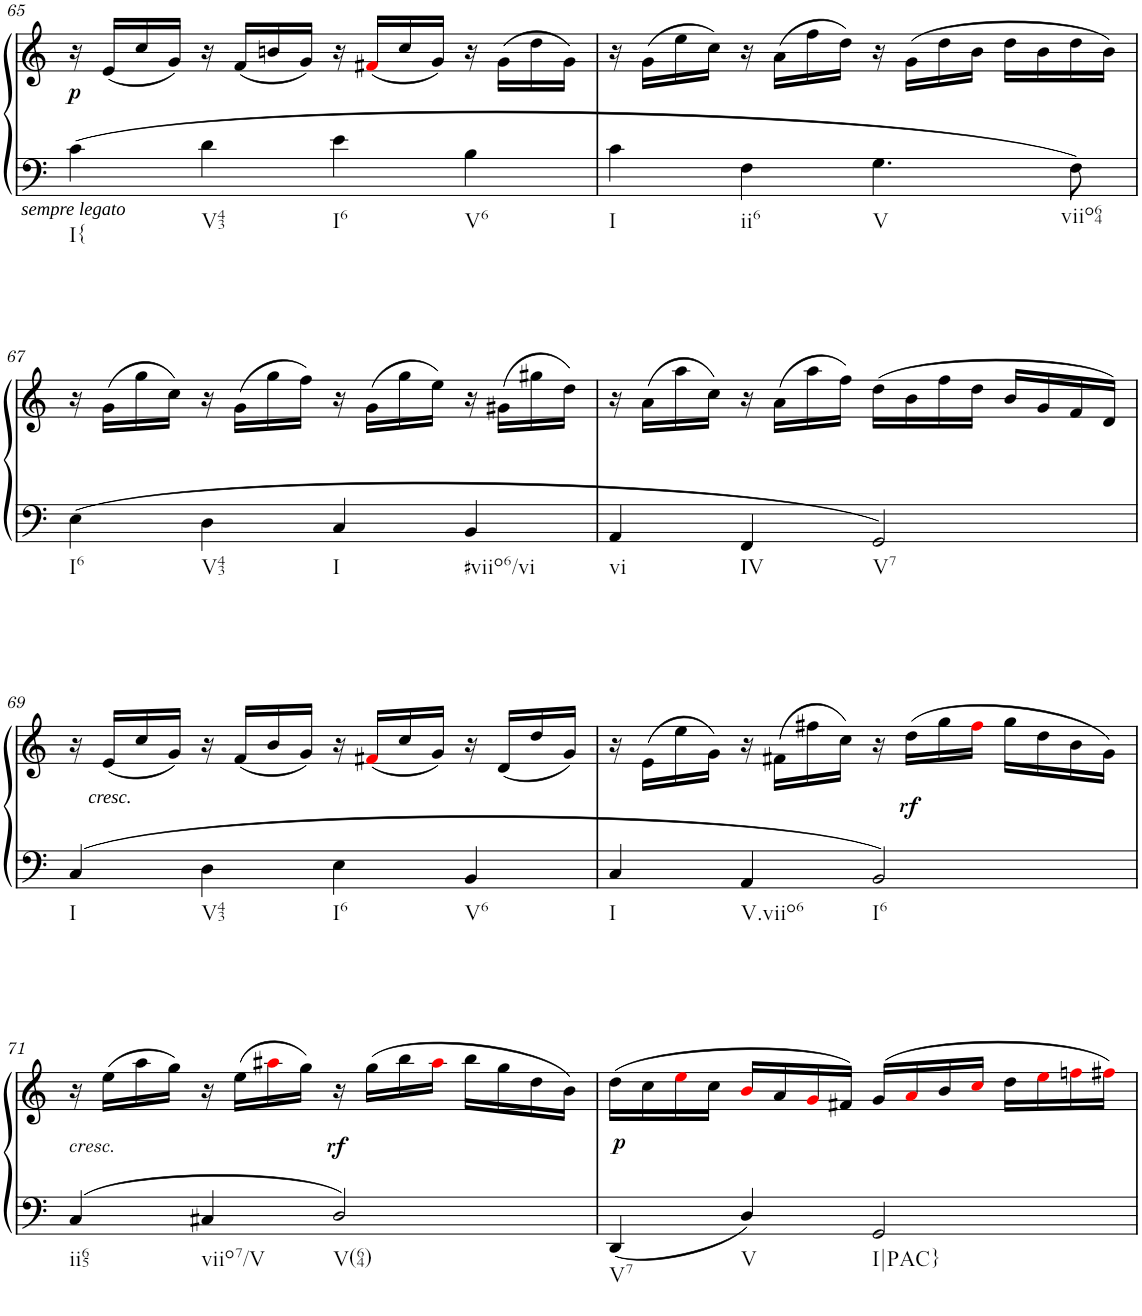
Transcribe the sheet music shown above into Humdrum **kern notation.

**kern	**kern	**dynam
*part1	*part1	*part1
*staff2	*staff1	*staff1/2
*I"Piano	*	*
*I'Pno	*	*
!!LO:PB:g=z
*clefF4	*clefG2	*
*k[]	*k[]	*
*M4/4	*M4/4	*
*met(c|)	*met(c|)	*
=65	=65	=65
!LO:TX:b:t=I{	!	!
!	!	!LO:DY:b=2
!	!	!LO:DY:n=1:b
4c\	16r	other-dynamics p
.	(16e/LL	.
.	16cc/	.
.	16g/JJ)	.
!LO:TX:b:t=V43	!	!
4d\	16r	.
.	(16f/LL	.
.	16bn/	.
.	16g/JJ)	.
!LO:TX:b:t=I6	!	!
4e\	16r	.
.	(16f#Xi/LL	.
.	16cc/	.
.	16g/JJ)	.
!LO:TX:b:t=V6	!	!
4B\	16r	.
.	(16g\LL	.
.	16dd\	.
.	16g\JJ)	.
=66	=66	=66
!LO:TX:b:t=I	!	!
4c\	16r	.
.	(16g\LL	.
.	16ee\	.
.	16cc\JJ)	.
!LO:TX:b:t=ii6	!	!
4F\	16r	.
.	(16a\LL	.
.	16ff\	.
.	16dd\JJ)	.
!LO:TX:b:t=V	!	!
4.G\	16r	.
.	(16g\LL	.
.	16dd\	.
.	16b\JJ	.
.	16dd\LL	.
.	16b\	.
!LO:TX:b:t=viio64	!	!
8F\	16dd\	.
.	16b\JJ)	.
!!LO:LB:g=z
=67	=67	=67
!LO:TX:b:t=I6	!	!
4E\	16r	.
.	(16g\LL	.
.	16gg\	.
.	16cc\JJ)	.
!LO:TX:b:t=V43	!	!
4D\	16r	.
.	(16g\LL	.
.	16gg\	.
.	16ff\JJ)	.
!LO:TX:b:t=I	!	!
4C/	16r	.
.	(16g\LL	.
.	16gg\	.
.	16ee\JJ)	.
!LO:TX:b:t=#viio6/vi	!	!
4BB/	16r	.
.	(16g#X\LL	.
.	16gg#X\	.
.	16dd\JJ)	.
=68	=68	=68
!LO:TX:b:t=vi	!	!
4AA/	16r	.
.	(16a\LL	.
.	16aa\	.
.	16cc\JJ)	.
!LO:TX:b:t=IV	!	!
4FF/	16r	.
.	(16a\LL	.
.	16aa\	.
.	16ff\JJ)	.
!LO:TX:b:t=V7	!	!
2GG/	(16dd\LL	.
.	16b\	.
.	16ff\	.
.	16dd\JJ	.
.	16b/LL	.
.	16g/	.
.	16f/	.
.	16d/JJ)	.
!!LO:LB:g=z
=69	=69	=69
!LO:TX:b:t=I	!	!
4C/	16r	.
!	!	!LO:DY:b
.	(16e/LL	other-dynamics
.	16cc/	.
.	16g/JJ)	.
!LO:TX:b:t=V43	!	!
4D\	16r	.
.	(16f/LL	.
.	16b/	.
.	16g/JJ)	.
!LO:TX:b:t=I6	!	!
4E\	16r	.
.	(16f#Xi/LL	.
.	16cc/	.
.	16g/JJ)	.
!LO:TX:b:t=V6	!	!
4BB/	16r	.
.	(16d/LL	.
.	16dd/	.
.	16g/JJ)	.
=70	=70	=70
!LO:TX:b:t=I	!	!
4C/	16r	.
.	(16e\LL	.
.	16ee\	.
.	16g\JJ)	.
!LO:TX:b:t=V.viio6	!	!
4AA/	16r	.
.	(16f#X\LL	.
.	16ff#X\	.
.	16cc\JJ)	.
!LO:TX:b:t=I6	!	!
2BB/	16r	.
!	!	!LO:DY:b
.	(16dd\LL	rf
.	16gg\	.
.	16ff#i\JJ	.
.	16gg\LL	.
.	16dd\	.
.	16b\	.
.	16g\JJ)	.
!!LO:LB:g=z
=71	=71	=71
!	!LO:TX:b:i:t=cresc.	!
!LO:TX:b:t=ii65	!	!
4C/	16r	.
.	(16ee\LL	.
.	16aa\	.
.	16gg\JJ)	.
!LO:TX:b:t=viio7/V	!	!
4C#X/	16r	.
.	(16ee\LL	.
.	16aa#Xi\	.
.	16gg\JJ)	.
!LO:TX:b:t=V(64)	!	!
!	!	!LO:DY:b
2D/	16r	rf
.	(16gg\LL	.
.	16bb\	.
.	16aa#i\JJ	.
.	16bb\LL	.
.	16gg\	.
.	16dd\	.
.	16b\JJ)	.
=72	=72	=72
!LO:TX:b:t=V7	!	!
!	!	!LO:DY:b
4DD/	(16dd\LL	p
.	16cc\	.
.	16eei\	.
.	16cc\JJ	.
!LO:TX:b:t=V	!	!
4D/	16bi/LL	.
.	16a/	.
.	16gi/	.
.	16f#X/JJ)	.
!LO:TX:b:t=I|PAC}	!	!
2GG/	(16g/LL	.
.	16ai/	.
.	16b/	.
.	16cci/JJ	.
.	16dd\LL	.
.	16eei\	.
.	16ffni\	.
.	16ff#Xi\JJ)	.
=	=	=
*-	*-	*-
